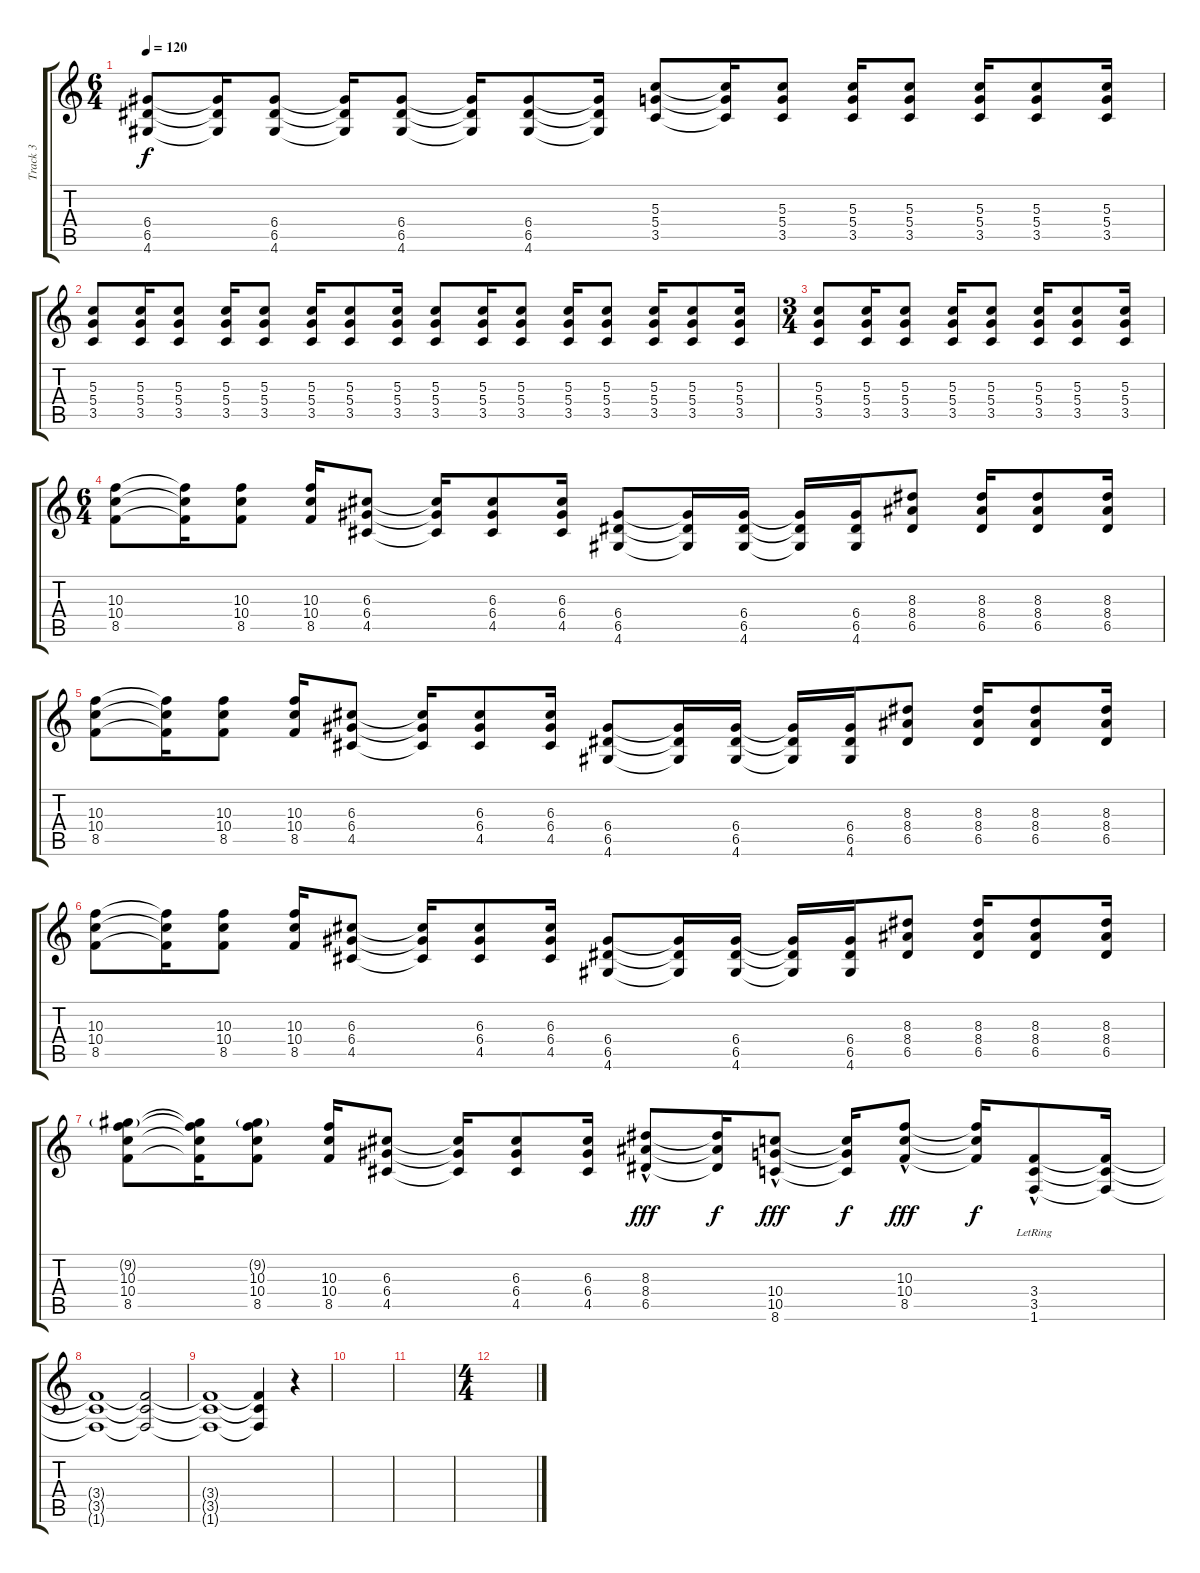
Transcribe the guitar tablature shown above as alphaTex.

\track ("Track 3" "Track 3") {instrument overdrivenguitar}
\staff {score tabs}
\tuning (E4 B3 G3 D3 A2 E2) {hide}
\ts (6 4)
\tempo 120
\clef g2
\ks c
(6.4 6.5 4.6).8{dy f} (6.4{t} 6.5{t} 4.6{t}).16 (6.4 6.5 4.6).8 (6.4{t} 6.5{t} 4.6{t}).16 (6.4 6.5 4.6).8 (6.4{t} 6.5{t} 4.6{t}).16 (6.4 6.5 4.6).8 (6.4{t} 6.5{t} 4.6{t}).16 (5.3 5.4 3.5).8 (5.3{t} 5.4{t} 3.5{t}).16 (5.3 5.4 3.5).8 (5.3 5.4 3.5).16 (5.3 5.4 3.5).8 (5.3 5.4 3.5).16 (5.3 5.4 3.5).8 (5.3 5.4 3.5).16 |
(5.3 5.4 3.5).8 (5.3 5.4 3.5).16 (5.3 5.4 3.5).8 (5.3 5.4 3.5).16 (5.3 5.4 3.5).8 (5.3 5.4 3.5).16 (5.3 5.4 3.5).8 (5.3 5.4 3.5).16 (5.3 5.4 3.5).8 (5.3 5.4 3.5).16 (5.3 5.4 3.5).8 (5.3 5.4 3.5).16 (5.3 5.4 3.5).8 (5.3 5.4 3.5).16 (5.3 5.4 3.5).8 (5.3 5.4 3.5).16 |
\ts (3 4)
(5.3 5.4 3.5).8 (5.3 5.4 3.5).16 (5.3 5.4 3.5).8 (5.3 5.4 3.5).16 (5.3 5.4 3.5).8 (5.3 5.4 3.5).16 (5.3 5.4 3.5).8 (5.3 5.4 3.5).16 |
\ts (6 4)
(10.3 10.4 8.5).8 (10.3{t} 10.4{t} 8.5{t}).16 (10.3 10.4 8.5).8 (10.3 10.4 8.5).16 (6.3 6.4 4.5).8 (6.3{t} 6.4{t} 4.5{t}).16 (6.3 6.4 4.5).8 (6.3 6.4 4.5).16 (6.4 6.5 4.6).8 (6.4{t} 6.5{t} 4.6{t}).16 (6.4 6.5 4.6).16 (6.4{t} 6.5{t} 4.6{t}).16 (6.4 6.5 4.6).16 (8.3 8.4 6.5).8 (8.3 8.4 6.5).16 (8.3 8.4 6.5).8 (8.3 8.4 6.5).16 |
(10.3 10.4 8.5).8 (10.3{t} 10.4{t} 8.5{t}).16 (10.3 10.4 8.5).8 (10.3 10.4 8.5).16 (6.3 6.4 4.5).8 (6.3{t} 6.4{t} 4.5{t}).16 (6.3 6.4 4.5).8 (6.3 6.4 4.5).16 (6.4 6.5 4.6).8 (6.4{t} 6.5{t} 4.6{t}).16 (6.4 6.5 4.6).16 (6.4{t} 6.5{t} 4.6{t}).16 (6.4 6.5 4.6).16 (8.3 8.4 6.5).8 (8.3 8.4 6.5).16 (8.3 8.4 6.5).8 (8.3 8.4 6.5).16 |
(10.3 10.4 8.5).8 (10.3{t} 10.4{t} 8.5{t}).16 (10.3 10.4 8.5).8 (10.3 10.4 8.5).16 (6.3 6.4 4.5).8 (6.3{t} 6.4{t} 4.5{t}).16 (6.3 6.4 4.5).8 (6.3 6.4 4.5).16 (6.4 6.5 4.6).8 (6.4{t} 6.5{t} 4.6{t}).16 (6.4 6.5 4.6).16 (6.4{t} 6.5{t} 4.6{t}).16 (6.4 6.5 4.6).16 (8.3 8.4 6.5).8 (8.3 8.4 6.5).16 (8.3 8.4 6.5).8 (8.3 8.4 6.5).16 |
(9.2{g} 10.3 10.4 8.5).8 (9.2{t} 10.3{t} 10.4{t} 8.5{t}).16 (9.2{g} 10.3 10.4 8.5).8 (10.3 10.4 8.5).16 (6.3 6.4 4.5).8 (6.3{t} 6.4{t} 4.5{t}).16 (6.3 6.4 4.5).8 (6.3 6.4 4.5).16 (8.3{hac} 8.4{hac} 6.5{hac}).8{dy fff} (8.3{t} 8.4{t} 6.5{t}).16{dy f} (10.4{hac} 10.5{hac} 8.6{hac}).8{dy fff} (10.4{t} 10.5{t} 8.6{t}).16{dy f} (10.3{hac} 10.4{hac} 8.5{hac}).8{dy fff} (10.3{t} 10.4{t} 8.5{t}).16{dy f} (3.4{hac lr} 3.5{hac lr} 1.6{hac lr}).8 (3.4{t} 3.5{t} 1.6{t}).16 |
(3.4{t} 3.5{t} 1.6{t}).1 (3.4{t} 3.5{t} 1.6{t}).2 |
(3.4{t} 3.5{t} 1.6{t}).1 (3.4{t} 3.5{t} 1.6{t}).4 r.4 |
|
|
\ts (4 4)
